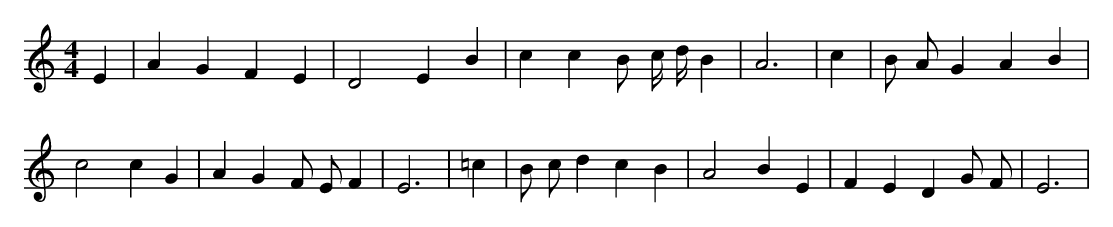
X:1
M:4/4
L:1/8
K:C
E2 | A2 G2 F2 E2 | D4 E2 B2 | c2 c2 B c/2 d/2 B2 | A6 | c2 | B A G2 A2 B2 | c4 c2 G2 | A2 G2 F E F2 | E6 | =c2 | B c d2 c2 B2 | A4 B2 E2 | F2 E2 D2 G F | E6 |
